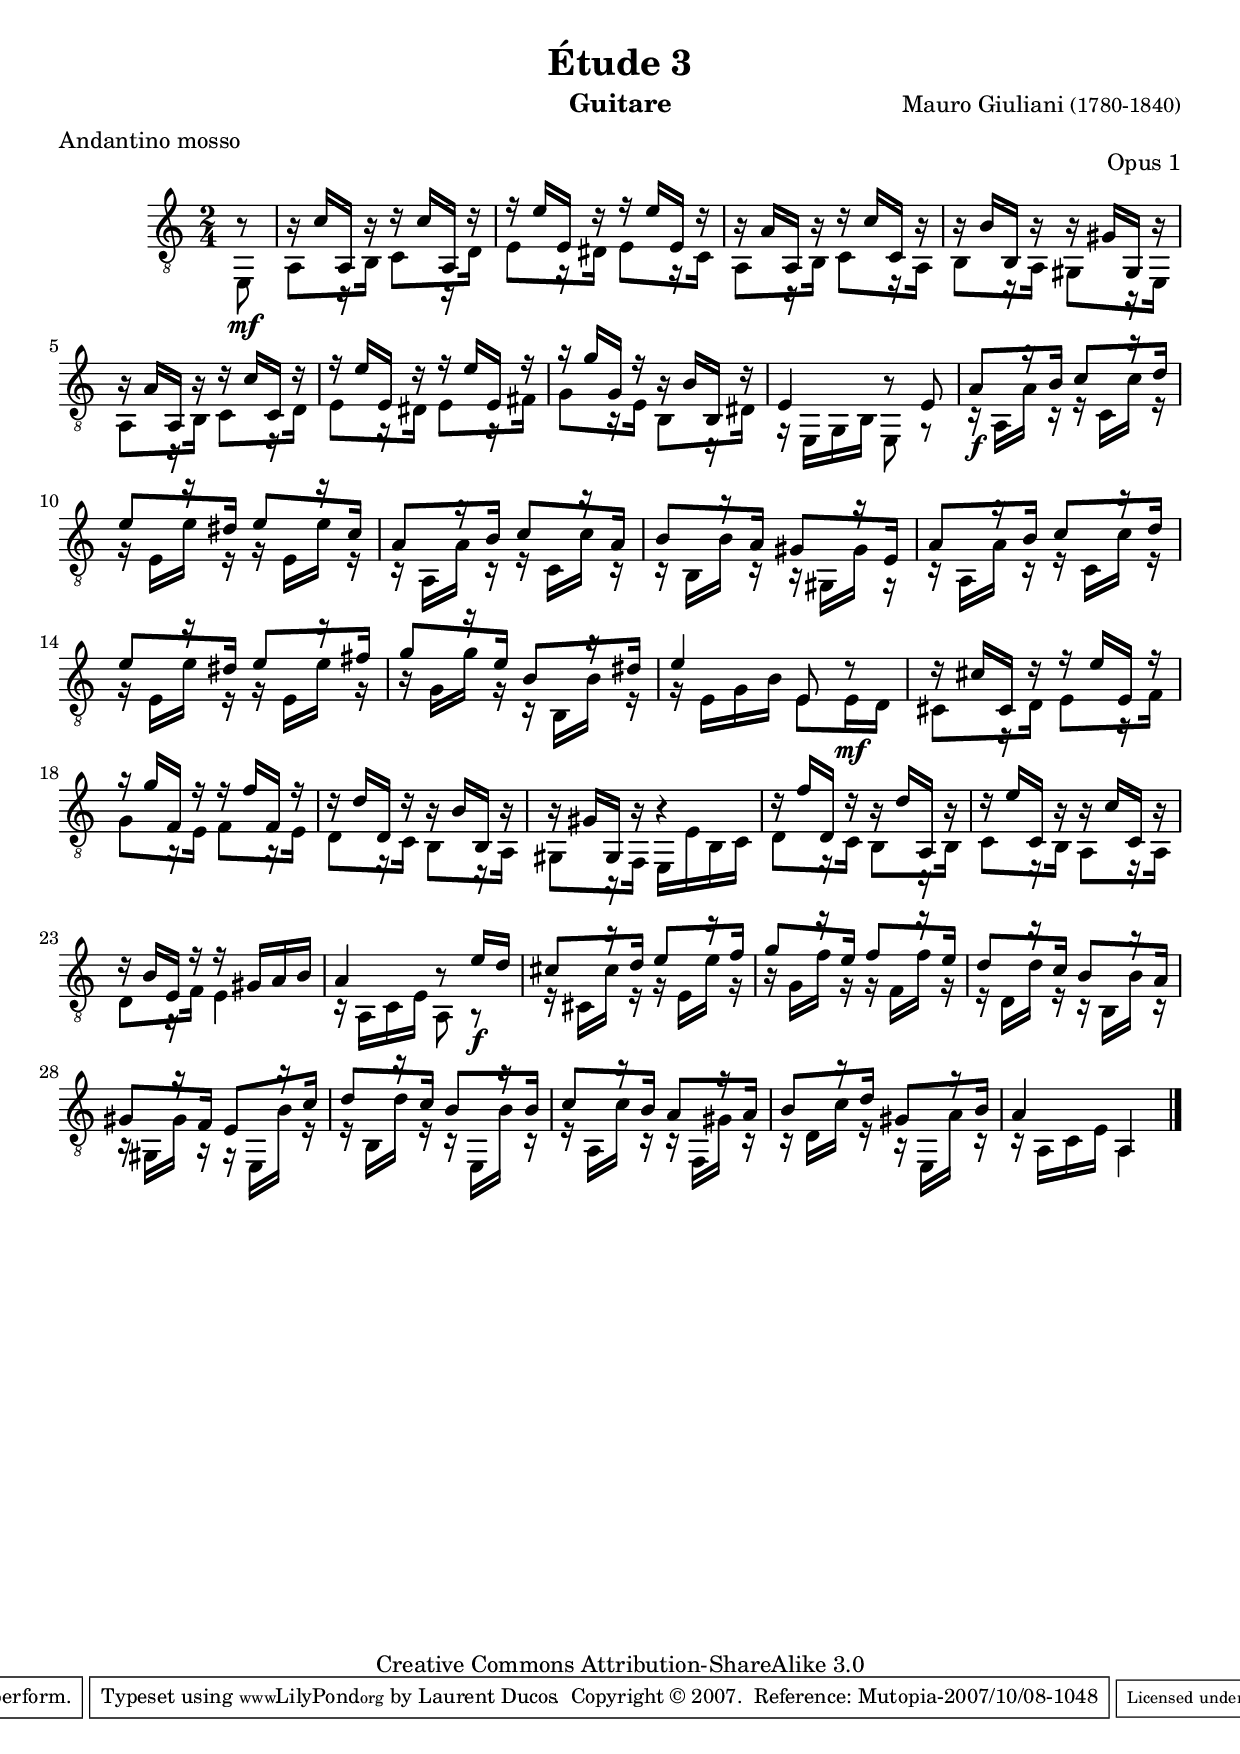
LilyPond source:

\version "2.10.33"

\header {
	title = "Étude 3"
	subtitle = ""
	poet = ""
	composer = \markup { "Mauro Giuliani" \small "(1780-1840)" }
	meter = "Andantino mosso"
	opus = "Opus 1"
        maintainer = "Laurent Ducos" 
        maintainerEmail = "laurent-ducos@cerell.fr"
	arranger = ""
	instrument = "Guitare"
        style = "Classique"
	dedication = ""
	piece = ""
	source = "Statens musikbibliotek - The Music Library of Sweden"
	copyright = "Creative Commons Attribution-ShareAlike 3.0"

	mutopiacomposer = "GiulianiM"
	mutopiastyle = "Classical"
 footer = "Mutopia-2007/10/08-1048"
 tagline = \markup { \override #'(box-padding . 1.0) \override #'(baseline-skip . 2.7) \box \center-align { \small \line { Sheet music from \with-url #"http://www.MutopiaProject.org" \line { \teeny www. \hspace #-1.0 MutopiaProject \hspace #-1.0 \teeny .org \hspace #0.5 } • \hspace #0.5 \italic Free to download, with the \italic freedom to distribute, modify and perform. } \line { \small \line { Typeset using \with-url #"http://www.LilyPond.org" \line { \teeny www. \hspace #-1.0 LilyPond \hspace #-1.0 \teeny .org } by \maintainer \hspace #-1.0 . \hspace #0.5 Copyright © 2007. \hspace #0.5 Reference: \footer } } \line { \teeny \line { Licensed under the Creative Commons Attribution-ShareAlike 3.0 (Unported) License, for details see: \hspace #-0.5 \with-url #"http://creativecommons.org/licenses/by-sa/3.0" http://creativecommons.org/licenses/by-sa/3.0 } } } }
}

global =  {

   \set Staff.midiInstrument = "acoustic guitar (nylon)"   
   \clef "G_8" 
   \time 2/4
   \key c \major
   } 


soprano = \relative c' 
{
   \stemUp
\partial 8 r8
r16 c a, r r c' a, r
r e'' e, r r e' e, r 
r a a, r r c' c, r
r b' b, r r gis' gis, r
r a' a, r r c' c, r 
r e' e, r r e' e, r
r g' g, r r b b, r
e4 r8 e
a8[ r16 b] c8[ r16 d]
e8[ r16 dis] e8[ r16 c]
a8[ r16 b] c8[ r16 a]
b8[ r16 a] gis8[ r 16 e] 
a8[ r16 b] c8[ r16 d]
e8[ r16 dis] e8[ r16 fis]
g8[ r16 e] b8[ r16 dis]
e4 e,8 r8
r16 cis' cis, r r e' e, r
r g' f, r r f' f, r %%possible erreur sur la septième mineure descendante ?
r d' d, r r b' b, r
r gis' gis, r r4
r16 f'' d, r r d' a, r %%début des décimes
r e'' c, r r c' c, r
r b' e, r r gis a b
a4 r8 e'16 d
cis8[ r16 d] e8[ r16 f]
g8[ r16 e] f8[ r16 e] 
d8[ r16 c] b8[ r16 a]
gis8[ r16 f] e8[ r16 c']
d8[ r16 c] b8[ r16 b]
c8[ r16 b] a8[ r16 a]
b8[ r16 d] gis,8[ r16 b]
a4 a, \bar"|."
}

basse = \relative c
 {
   \stemDown
\partial 8 e,8\mf
a8[ r16 b] c8[ r16 d]
e8[ r16 dis] e8[ r16 c]
a8[ r16 b] c8[ r16 a]
b8[ r16 a] gis8[ r16 e]
a8[ r16 b] c8[ r16 d]
e8[ r16 dis] e8[ r16 fis]
g8[ r16 e] b8[ r16 dis]
r e, g b e,8 r
r16\f a a' r r c, c' r
r e, e' r r e, e' r
r a,, a' r r c, c' r
r b, b' r r gis, gis' r
r a, a' r r c, c' r
r e, e' r r e, e' r
r g, g' r r b,, b' r
r e, g b e,8 e16\mf d
cis8[ r16 d] e8[ r16 f]
g8[ r16 e] f8[ r16 e]
d8[ r16 c] b8[ r16 a]
gis8[ r16 f] e e' b c
d8[ r16 c] b8[ r16 b]
c8[ r16 b] a8[ r16 a]
d8[ r16 f] e4
r16 a, c e a,8 a8\rest\f
r16 cis cis' r r e, e' r
r g, f' r r f, f' r
r d, d' r r b, b' r
r gis, gis' r r e, b'' r
r b, d' r r e,, b'' r
r a, c' r r f,, gis' r
r d c' r r e,, a' r
r a, c e a,4
}

\score {
  {
    <<
      \new Staff = "giuliani-opus1" << 
        \global
        \new Voice = "voix1" { \soprano }
        \new Voice = "voix2" { \basse }
      >>   
    >>
  }
\layout { }

\midi {
    \context {
      \Score
      tempoWholesPerMinute = #(ly:make-moment 96 8)
      }
    }
}
